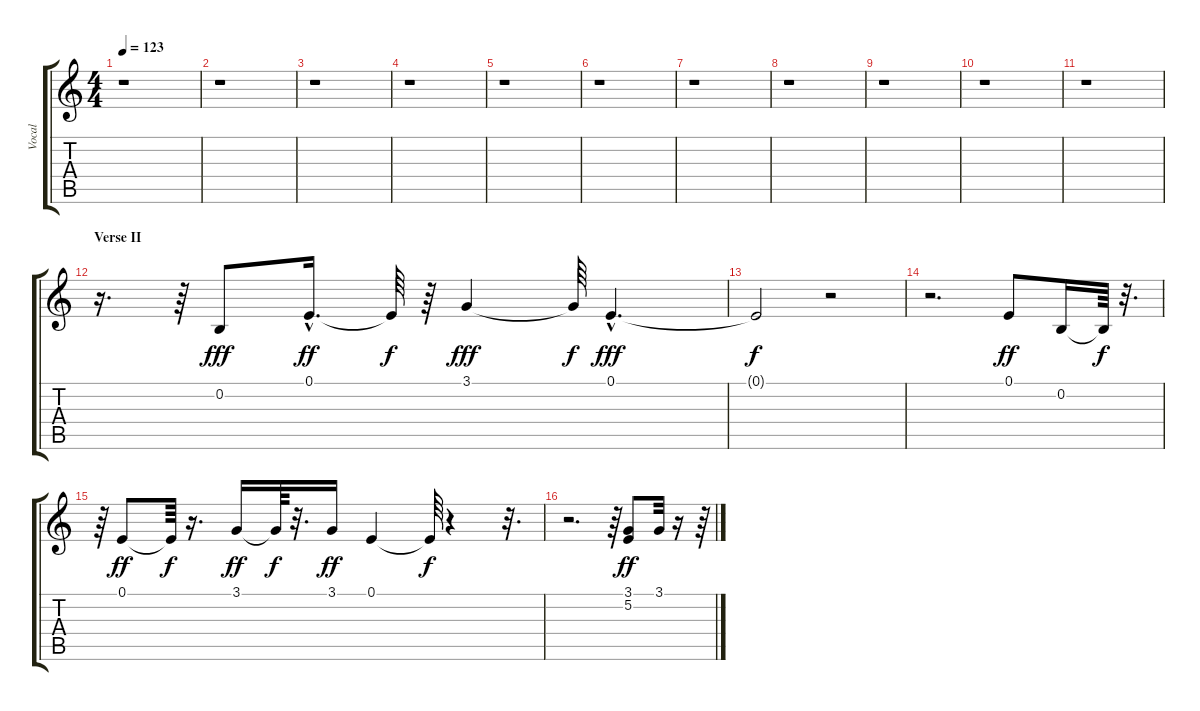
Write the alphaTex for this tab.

\track ("Vocal" "Vocal") {instrument tuba}
\staff {score tabs}
\tuning (E4 B3 G3 D3 A2 E2) {hide}
\ts (4 4)
\tempo 123
\clef g2
\ks c
r.1{dy mp} |
r.1 |
r.1 |
r.1 |
r.1 |
r.1 |
r.1 |
r.1 |
r.1 |
r.1 |
r.1 |
\section ("" "Verse II")
r.16{d} r.64 0.2.8{dy fff} 0.1{hac}.16{d dy ff} 0.1{t}.64{dy f} r.64 3.1.4{dy fff} 3.1{t}.64{dy f} 0.1{hac}.4{d dy fff} |
0.1{t}.2{dy f} r.2 |
r.2{d} 0.1.8{dy ff} 0.2.16 0.2{t}.64{dy f} r.32{d} |
r.64 0.1.8{dy ff} 0.1{t}.64{dy f} r.16{d} 3.1.16{dy ff} 3.1{t}.64{dy f} r.32{d} 3.1.16{dy ff} 0.1.4 0.1{t}.64{dy f} r.4 r.32{d} |
r.2{d} r.64 (3.1 5.2).8{dy ff} 3.1.32 r.16 r.64
